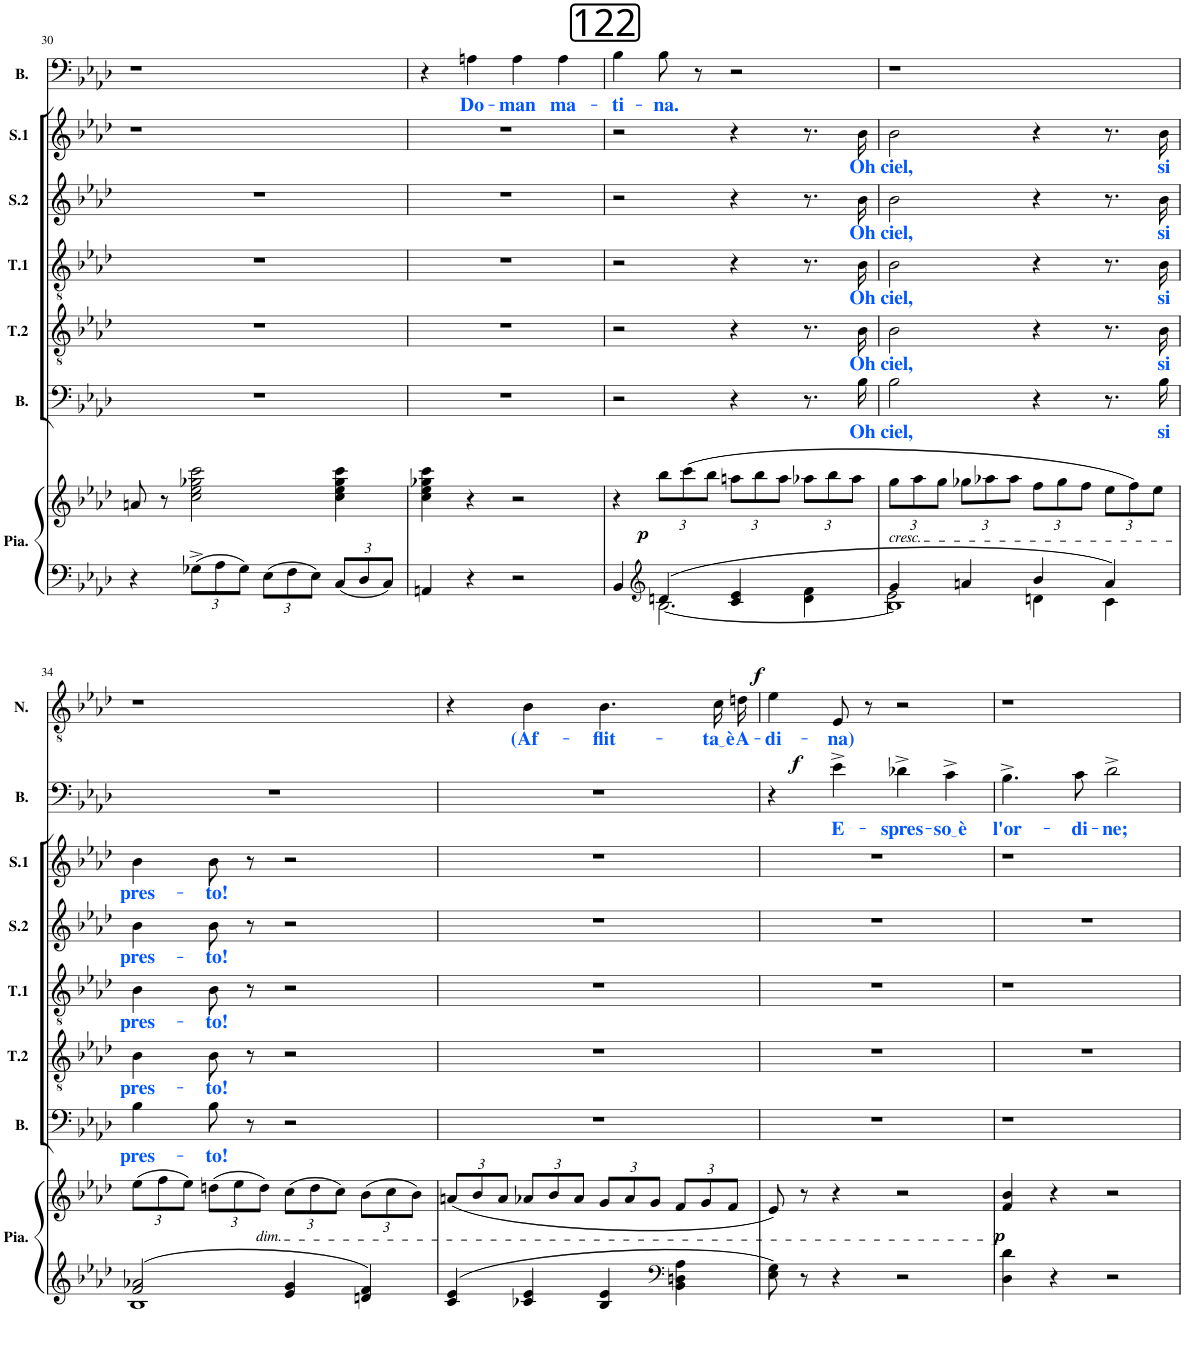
**kern	**kern	**dynam	**kern	**text	**kern	**text	**kern	**text	**kern	**text	**kern	**text	**kern	**text	**dynam	**kern	**text	**dynam
*part8	*part8	*part8	*part7	*part7	*part6	*part6	*part5	*part5	*part4	*part4	*part3	*part3	*part2	*part2	*part2	*part1	*part1	*part1
*staff9	*staff8	*staff8/9	*staff7	*staff7	*staff6	*staff6	*staff5	*staff5	*staff4	*staff4	*staff3	*staff3	*staff2	*staff2	*staff2	*staff1	*staff1	*staff1
*I"Piano	*	*	*I"Basse	*	*I"Ténor 2	*	*I"Ténor 1	*	*I"Soprano 2	*	*I"Soprano 1	*	*I"Belcore	*	*	*I"Nemorino	*	*
*I'Pia.	*	*	*I'B.	*	*I'T.2	*	*I'T.1	*	*I'S.2	*	*I'S.1	*	*I'B.	*	*	*I'N.	*	*
!!LO:PB:g=z
*clefF4	*clefG2	*	*clefF4	*	*clefGv2	*	*clefGv2	*	*clefG2	*	*clefG2	*	*clefF4	*	*	*clefGv2	*	*
*k[b-e-a-d-]	*k[b-e-a-d-]	*	*k[b-e-a-d-]	*	*k[b-e-a-d-]	*	*k[b-e-a-d-]	*	*k[b-e-a-d-]	*	*k[b-e-a-d-]	*	*k[b-e-a-d-]	*	*	*k[b-e-a-d-]	*	*
*M4/4	*M4/4	*	*M4/4	*	*M4/4	*	*M4/4	*	*M4/4	*	*M4/4	*	*M4/4	*	*	*M4/4	*	*
*met(c)	*met(c)	*	*met(c)	*	*met(c)	*	*met(c)	*	*met(c)	*	*met(c)	*	*met(c)	*	*	*met(c)	*	*
=30	=30	=30	=30	=30	=30	=30	=30	=30	=30	=30	=30	=30	=30	=30	=30	=30	=30	=30
4r	8an/	.	1r	.	1r	.	1r	.	1r	.	1r	.	1r	.	.	1r	.	.
.	8r	.	.	.	.	.	.	.	.	.	.	.	.	.	.	.	.	.
*Xbrackettup	*	*	*	*	*	*	*	*	*	*	*	*	*	*	*	*	*	*
12G-X^\L	2cc\ 2ee-\ 2gg-X\ 2ccc\	.	.	.	.	.	.	.	.	.	.	.	.	.	.	.	.	.
12A-\	.	.	.	.	.	.	.	.	.	.	.	.	.	.	.	.	.	.
12G-\J	.	.	.	.	.	.	.	.	.	.	.	.	.	.	.	.	.	.
12E-\L	.	.	.	.	.	.	.	.	.	.	.	.	.	.	.	.	.	.
12F\	.	.	.	.	.	.	.	.	.	.	.	.	.	.	.	.	.	.
12E-\J	.	.	.	.	.	.	.	.	.	.	.	.	.	.	.	.	.	.
12C/L	4cc\ 4ee-\ 4gg-\ 4ccc\	.	.	.	.	.	.	.	.	.	.	.	.	.	.	.	.	.
12D-/	.	.	.	.	.	.	.	.	.	.	.	.	.	.	.	.	.	.
12C/J	.	.	.	.	.	.	.	.	.	.	.	.	.	.	.	.	.	.
=31	=31	=31	=31	=31	=31	=31	=31	=31	=31	=31	=31	=31	=31	=31	=31	=31	=31	=31
4AAn/	4cc\ 4ee-\ 4gg-X\ 4ccc\	.	1r	.	1r	.	1r	.	1r	.	1r	.	4r	.	.	1r	.	.
!	!	!	!	!	!	!	!	!	!	!	!	!	!	!LO:LY:b:color=#0055FF	!	!	!	!
4r	4r	.	.	.	.	.	.	.	.	.	.	.	4An\	Do-	.	.	.	.
!	!	!	!	!	!	!	!	!	!	!	!	!	!	!LO:LY:b:color=#0055FF	!	!	!	!
2r	2r	.	.	.	.	.	.	.	.	.	.	.	4A\	-man	.	.	.	.
!	!	!	!	!	!	!	!	!	!	!	!	!	!	!LO:LY:b:color=#0055FF	!	!	!	!
.	.	.	.	.	.	.	.	.	.	.	.	.	4A\	ma-	.	.	.	.
!!LO:REH:place=s1:a:cj:fs=18:t=122
=32	=32	=32	=32	=32	=32	=32	=32	=32	=32	=32	=32	=32	=32	=32	=32	=32	=32	=32
*^	*	*	*	*	*	*	*	*	*	*	*	*	*	*	*	*	*	*
!	!	!	!	!	!	!	!	!	!	!	!	!	!	!	!LO:LY:b:color=#0055FF	!	!	!	!
4BB-/	4ryy	4r	.	2r	.	2r	.	2r	.	2r	.	2r	.	4B-\	-ti-	.	1r	.	.
*clefG2	*	*	*	*	*	*	*	*	*	*	*	*	*	*	*	*	*	*	*
*	*	*Xbrackettup	*	*	*	*	*	*	*	*	*	*	*	*	*	*	*	*	*
!	!	!	!LO:DY:b	!	!	!	!	!	!	!	!	!	!	!	!LO:LY:b:color=#0055FF	!	!	!	!
4dn/	[2.B-\	12bb-\L	p	.	.	.	.	.	.	.	.	.	.	8B-\	-na.	.	.	.	.
.	.	(12ccc\	.	.	.	.	.	.	.	.	.	.	.	.	.	.	.	.	.
.	.	.	.	.	.	.	.	.	.	.	.	.	.	8r	.	.	.	.	.
.	.	12bb-\J	.	.	.	.	.	.	.	.	.	.	.	.	.	.	.	.	.
4c/ 4e-/	.	12aan\L	.	4r	.	4r	.	4r	.	4r	.	4r	.	2r	.	.	.	.	.
.	.	12bb-\	.	.	.	.	.	.	.	.	.	.	.	.	.	.	.	.	.
.	.	12aa\J	.	.	.	.	.	.	.	.	.	.	.	.	.	.	.	.	.
4d\ 4f\	.	12aa-X\L	.	8.r	.	8.r	.	8.r	.	8.r	.	8.r	.	.	.	.	.	.	.
.	.	12bb-\	.	.	.	.	.	.	.	.	.	.	.	.	.	.	.	.	.
.	.	12aa-\J	.	.	.	.	.	.	.	.	.	.	.	.	.	.	.	.	.
!	!	!	!	!	!LO:LY:b:color=#0055FF	!	!LO:LY:b:color=#0055FF	!	!LO:LY:b:color=#0055FF	!	!LO:LY:b:color=#0055FF	!	!LO:LY:b:color=#0055FF	!	!	!	!	!	!
.	.	.	.	16B-\	Oh	16B-\	Oh	16B-\	Oh	16b-\	Oh	16b-\	Oh	.	.	.	.	.	.
=33	=33	=33	=33	=33	=33	=33	=33	=33	=33	=33	=33	=33	=33	=33	=33	=33	=33	=33	=33
*	*^	*	*	*	*	*	*	*	*	*	*	*	*	*	*	*	*	*	*
!	!	!	!LO:TX:b:i:t=cresc.	!	!	!	!	!	!	!	!	!	!	!	!	!	!	!	!	!
!	!	!	!	!	!	!LO:LY:b:color=#0055FF	!	!LO:LY:b:color=#0055FF	!	!LO:LY:b:color=#0055FF	!	!LO:LY:b:color=#0055FF	!	!LO:LY:b:color=#0055FF	!	!	!	!	!	!
4g/	1B-]	2e-\	12gg\L	.	2B-\	ciel,	2B-\	ciel,	2B-\	ciel,	2b-\	ciel,	2b-\	ciel,	1r	.	.	1r	.	.
.	.	.	12aa-\	.	.	.	.	.	.	.	.	.	.	.	.	.	.	.	.	.
.	.	.	12gg\J	.	.	.	.	.	.	.	.	.	.	.	.	.	.	.	.	.
4an/	.	.	12gg-X\L	.	.	.	.	.	.	.	.	.	.	.	.	.	.	.	.	.
.	.	.	12aa-X\	.	.	.	.	.	.	.	.	.	.	.	.	.	.	.	.	.
.	.	.	12aa-\J	.	.	.	.	.	.	.	.	.	.	.	.	.	.	.	.	.
4b-/	.	4dn\	12ff\L	.	4r	.	4r	.	4r	.	4r	.	4r	.	.	.	.	.	.	.
.	.	.	12gg-\	.	.	.	.	.	.	.	.	.	.	.	.	.	.	.	.	.
.	.	.	12ff\J	.	.	.	.	.	.	.	.	.	.	.	.	.	.	.	.	.
4a/	.	4c\	12ee-\L	.	8.r	.	8.r	.	8.r	.	8.r	.	8.r	.	.	.	.	.	.	.
.	.	.	12ff\)	.	.	.	.	.	.	.	.	.	.	.	.	.	.	.	.	.
.	.	.	12ee-\J	.	.	.	.	.	.	.	.	.	.	.	.	.	.	.	.	.
!	!	!	!	!	!	!LO:LY:b:color=#0055FF	!	!LO:LY:b:color=#0055FF	!	!LO:LY:b:color=#0055FF	!	!LO:LY:b:color=#0055FF	!	!LO:LY:b:color=#0055FF	!	!	!	!	!	!
.	.	.	.	.	16B-\	si	16B-\	si	16B-\	si	16b-\	si	16b-\	si	.	.	.	.	.	.
*v	*v	*v	*	*	*	*	*	*	*	*	*	*	*	*	*	*	*	*	*	*
!!LO:LB:g=z
=34	=34	=34	=34	=34	=34	=34	=34	=34	=34	=34	=34	=34	=34	=34	=34	=34	=34	=34
*k[b-e-a-d-]	*k[b-e-a-d-]	*	*k[b-e-a-d-]	*	*k[b-e-a-d-]	*	*k[b-e-a-d-]	*	*k[b-e-a-d-]	*	*k[b-e-a-d-]	*	*k[b-e-a-d-]	*	*	*k[b-e-a-d-]	*	*
*^	*	*	*	*	*	*	*	*	*	*	*	*	*	*	*	*	*	*
!	!	!	!	!	!LO:LY:b:color=#0055FF	!	!LO:LY:b:color=#0055FF	!	!LO:LY:b:color=#0055FF	!	!LO:LY:b:color=#0055FF	!	!LO:LY:b:color=#0055FF	!	!	!	!	!	!
2f/ 2a-X/	1B-	(12ee-\L	.	4B-\	pres-	4B-\	pres-	4B-\	pres-	4b-\	pres-	4b-\	pres-	1r	.	.	1r	.	.
.	.	12ff\	.	.	.	.	.	.	.	.	.	.	.	.	.	.	.	.	.
.	.	12ee-\J)	.	.	.	.	.	.	.	.	.	.	.	.	.	.	.	.	.
!	!	!	!	!	!LO:LY:b:color=#0055FF	!	!LO:LY:b:color=#0055FF	!	!LO:LY:b:color=#0055FF	!	!LO:LY:b:color=#0055FF	!	!LO:LY:b:color=#0055FF	!	!	!	!	!	!
.	.	(12ddn\L	.	8B-\	-to!	8B-\	-to!	8B-\	-to!	8b-\	-to!	8b-\	-to!	.	.	.	.	.	.
.	.	12ee-\	.	.	.	.	.	.	.	.	.	.	.	.	.	.	.	.	.
.	.	.	.	8r	.	8r	.	8r	.	8r	.	8r	.	.	.	.	.	.	.
!	!	!LO:TX:b:i:t=dim.	!	!	!	!	!	!	!	!	!	!	!	!	!	!	!	!	!
.	.	12dd\J)	.	.	.	.	.	.	.	.	.	.	.	.	.	.	.	.	.
4e-/ 4g/	.	(12cc\L	.	2r	.	2r	.	2r	.	2r	.	2r	.	.	.	.	.	.	.
.	.	12dd\	.	.	.	.	.	.	.	.	.	.	.	.	.	.	.	.	.
.	.	12cc\J)	.	.	.	.	.	.	.	.	.	.	.	.	.	.	.	.	.
4dn/ 4f/	.	(12b-\L	.	.	.	.	.	.	.	.	.	.	.	.	.	.	.	.	.
.	.	12cc\	.	.	.	.	.	.	.	.	.	.	.	.	.	.	.	.	.
.	.	12b-\J)	.	.	.	.	.	.	.	.	.	.	.	.	.	.	.	.	.
*v	*v	*	*	*	*	*	*	*	*	*	*	*	*	*	*	*	*	*	*
=35	=35	=35	=35	=35	=35	=35	=35	=35	=35	=35	=35	=35	=35	=35	=35	=35	=35	=35
4c/ 4e-/	(12an/L	.	1r	.	1r	.	1r	.	1r	.	1r	.	1r	.	.	4r	.	.
.	12b-/	.	.	.	.	.	.	.	.	.	.	.	.	.	.	.	.	.
.	12a/J	.	.	.	.	.	.	.	.	.	.	.	.	.	.	.	.	.
!	!	!	!	!	!	!	!	!	!	!	!	!	!	!	!	!	!LO:LY:b:color=#0055FF	!
4c-X/ 4e-/	12a-X/L	.	.	.	.	.	.	.	.	.	.	.	.	.	.	4B-\	(Af-	.
.	12b-/	.	.	.	.	.	.	.	.	.	.	.	.	.	.	.	.	.
.	12a-/J	.	.	.	.	.	.	.	.	.	.	.	.	.	.	.	.	.
!	!	!	!	!	!	!	!	!	!	!	!	!	!	!	!	!	!LO:LY:b:color=#0055FF	!
4B-/ 4e-/	12g/L	.	.	.	.	.	.	.	.	.	.	.	.	.	.	4.B-\	-flit-	.
.	12a-/	.	.	.	.	.	.	.	.	.	.	.	.	.	.	.	.	.
.	12g/J	.	.	.	.	.	.	.	.	.	.	.	.	.	.	.	.	.
*clefF4	*	*	*	*	*	*	*	*	*	*	*	*	*	*	*	*	*	*
4BB-\ 4Dn\ 4A-\	12f/L	.	.	.	.	.	.	.	.	.	.	.	.	.	.	.	.	.
.	12g/	.	.	.	.	.	.	.	.	.	.	.	.	.	.	.	.	.
!	!	!	!	!	!	!	!	!	!	!	!	!	!	!	!	!	!LO:LY:b:color=#0055FF	!
.	.	.	.	.	.	.	.	.	.	.	.	.	.	.	.	16c\LL	ta è	.
.	12f/J	.	.	.	.	.	.	.	.	.	.	.	.	.	.	.	.	.
!	!	!	!	!	!	!	!	!	!	!	!	!	!	!	!	!	!LO:LY:b:color=#0055FF	!
.	.	.	.	.	.	.	.	.	.	.	.	.	.	.	.	16dn\JJ	A-	.
=36	=36	=36	=36	=36	=36	=36	=36	=36	=36	=36	=36	=36	=36	=36	=36	=36	=36	=36
!	!	!	!	!	!	!	!	!	!	!	!	!	!	!	!LO:DY:a	!	!LO:LY:b:color=#0055FF	!LO:DY:a
8E-\ 8G\	8e-/)	.	1r	.	1r	.	1r	.	1r	.	1r	.	4r	.	f	4e-\	-di-	f
8r	8r	.	.	.	.	.	.	.	.	.	.	.	.	.	.	.	.	.
!	!	!	!	!	!	!	!	!	!	!	!	!	!	!LO:LY:b:color=#0055FF	!	!	!LO:LY:b:color=#0055FF	!
4r	4r	.	.	.	.	.	.	.	.	.	.	.	4e-^\	E-	.	8E-/	-na)	.
.	.	.	.	.	.	.	.	.	.	.	.	.	.	.	.	8r	.	.
!	!	!	!	!	!	!	!	!	!	!	!	!	!	!LO:LY:b:color=#0055FF	!	!	!	!
2r	2r	.	.	.	.	.	.	.	.	.	.	.	4d-X^\	-spres-	.	2r	.	.
!	!	!	!	!	!	!	!	!	!	!	!	!	!	!LO:LY:b:color=#0055FF	!	!	!	!
.	.	.	.	.	.	.	.	.	.	.	.	.	4c^\	so è	.	.	.	.
=37	=37	=37	=37	=37	=37	=37	=37	=37	=37	=37	=37	=37	=37	=37	=37	=37	=37	=37
!	!	!LO:DY:b	!	!	!	!	!	!	!	!	!	!	!	!LO:LY:b:color=#0055FF	!	!	!	!
4D-\ 4d-\	4f/ 4b-/	p	1r	.	1r	.	1r	.	1r	.	1r	.	4.B-^\	l'or-	.	1r	.	.
4r	4r	.	.	.	.	.	.	.	.	.	.	.	.	.	.	.	.	.
!	!	!	!	!	!	!	!	!	!	!	!	!	!	!LO:LY:b:color=#0055FF	!	!	!	!
.	.	.	.	.	.	.	.	.	.	.	.	.	8c\	-di-	.	.	.	.
!	!	!	!	!	!	!	!	!	!	!	!	!	!	!LO:LY:b:color=#0055FF	!	!	!	!
2r	2r	.	.	.	.	.	.	.	.	.	.	.	2d-^\	-ne;	.	.	.	.
=	=	=	=	=	=	=	=	=	=	=	=	=	=	=	=	=	=	=
*-	*-	*-	*-	*-	*-	*-	*-	*-	*-	*-	*-	*-	*-	*-	*-	*-	*-	*-
